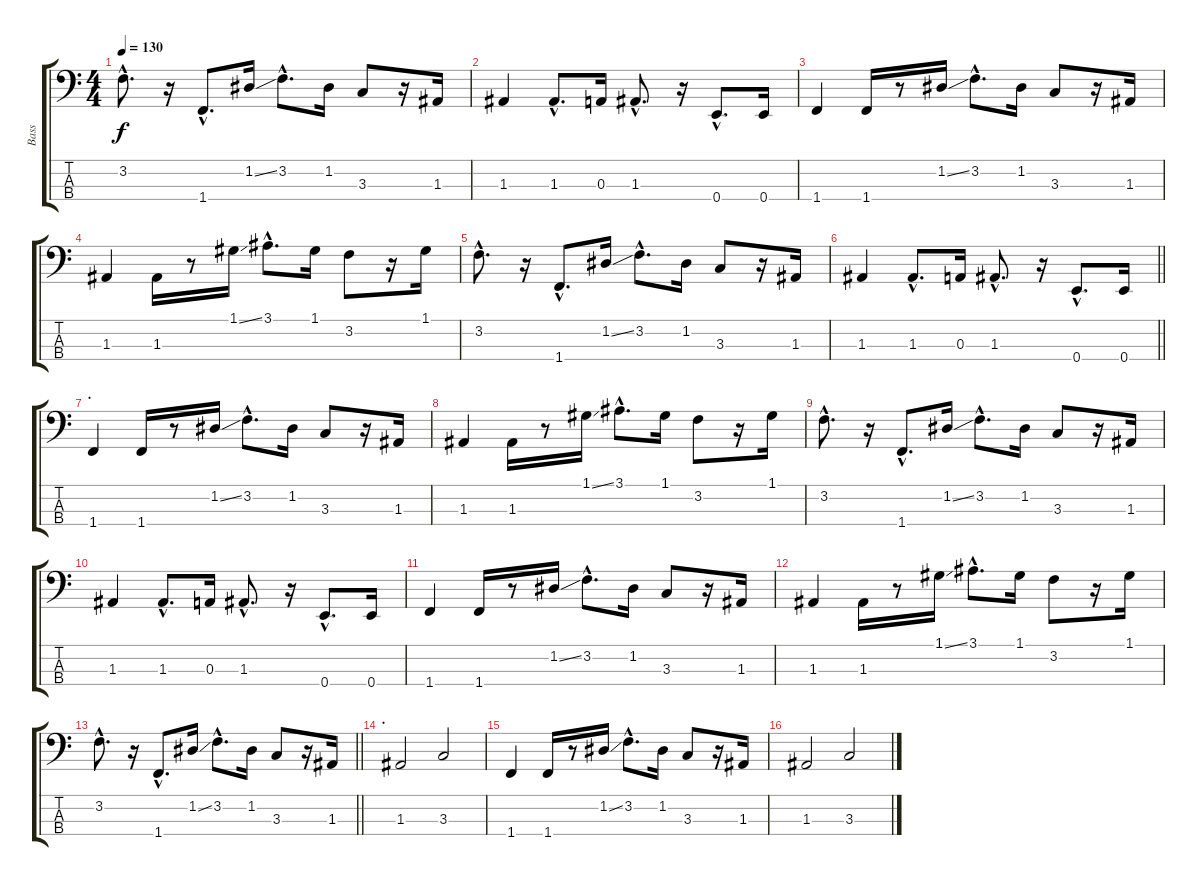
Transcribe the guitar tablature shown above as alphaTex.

\track ("Bass" "Bass") {instrument electricbassfinger}
\staff {score tabs}
\tuning (G2 D2 A1 E1) {hide}
\ts (4 4)
\tempo 130
\clef f4
\ks c
3.2{hac}.8{d dy f} r.16 1.4{hac}.8{d} 1.2{ss}.16 3.2{hac}.8{d} 1.2.16 3.3.8 r.16 1.3.16 |
1.3.4 1.3{hac}.8{d} 0.3.16 1.3{hac}.8{d} r.16 0.4{hac}.8{d} 0.4.16 |
1.4.4 1.4.16 r.8 1.2{ss}.16 3.2{hac}.8{d} 1.2.16 3.3.8 r.16 1.3.16 |
1.3.4 1.3.16 r.8 1.1{ss}.16 3.1{hac}.8{d} 1.1.16 3.2.8 r.16 1.1.16 |
3.2{hac}.8{d} r.16 1.4{hac}.8{d} 1.2{ss}.16 3.2{hac}.8{d} 1.2.16 3.3.8 r.16 1.3.16 |
\barLineRight lightlight
1.3.4 1.3{hac}.8{d} 0.3.16 1.3{hac}.8{d} r.16 0.4{hac}.8{d} 0.4.16 |
\section ("" ".")
1.4.4 1.4.16 r.8 1.2{ss}.16 3.2{hac}.8{d} 1.2.16 3.3.8 r.16 1.3.16 |
1.3.4 1.3.16 r.8 1.1{ss}.16 3.1{hac}.8{d} 1.1.16 3.2.8 r.16 1.1.16 |
3.2{hac}.8{d} r.16 1.4{hac}.8{d} 1.2{ss}.16 3.2{hac}.8{d} 1.2.16 3.3.8 r.16 1.3.16 |
1.3.4 1.3{hac}.8{d} 0.3.16 1.3{hac}.8{d} r.16 0.4{hac}.8{d} 0.4.16 |
1.4.4 1.4.16 r.8 1.2{ss}.16 3.2{hac}.8{d} 1.2.16 3.3.8 r.16 1.3.16 |
1.3.4 1.3.16 r.8 1.1{ss}.16 3.1{hac}.8{d} 1.1.16 3.2.8 r.16 1.1.16 |
\barLineRight lightlight
3.2{hac}.8{d} r.16 1.4{hac}.8{d} 1.2{ss}.16 3.2{hac}.8{d} 1.2.16 3.3.8 r.16 1.3.16 |
\section ("" ".")
1.3.2 3.3.2 |
1.4.4 1.4.16 r.8 1.2{ss}.16 3.2{hac}.8{d} 1.2.16 3.3.8 r.16 1.3.16 |
1.3.2 3.3.2
